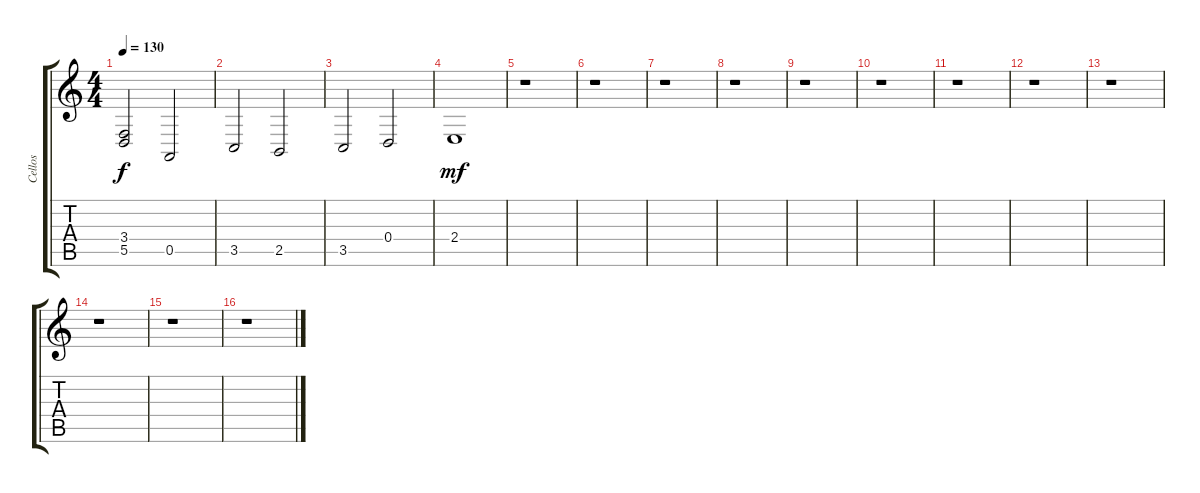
\track ("Cellos" "Cellos") {instrument cello}
\staff {score tabs}
\tuning (E4 B3 G3 D3 A2 E2) {hide}
\ts (4 4)
\tempo 130
\clef g2
\ks c
(3.4{t} 5.5{t}).2{dy f} 0.5.2 |
3.5.2 2.5.2 |
3.5.2 0.4.2 |
2.4.1{dy mf} |
r.1 |
r.1 |
r.1 |
r.1 |
r.1 |
r.1 |
r.1 |
r.1 |
r.1 |
r.1 |
r.1 |
r.1
